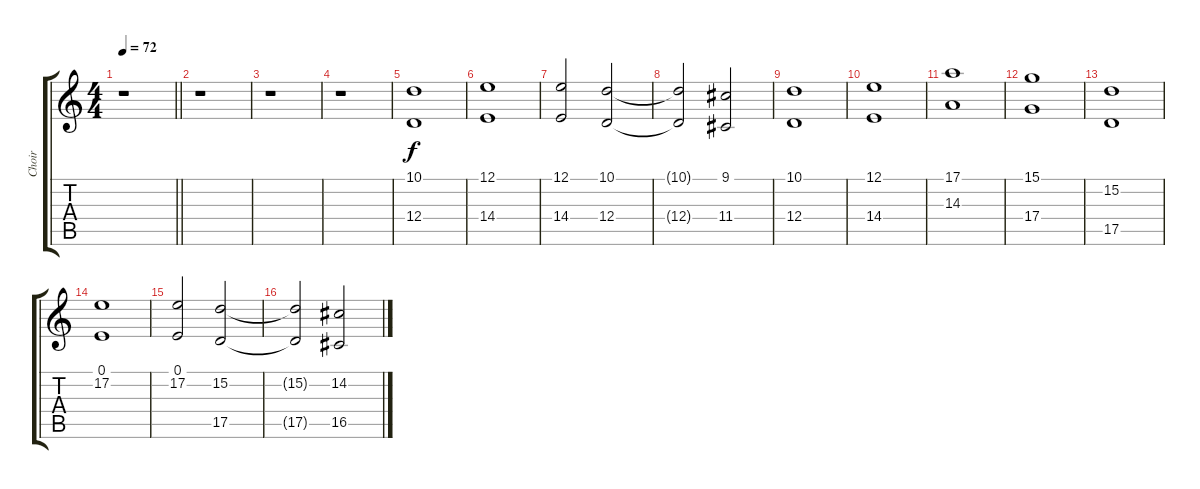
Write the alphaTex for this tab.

\track ("Choir" "Choir") {instrument choiraahs}
\staff {score tabs}
\tuning (E4 B3 G3 D3 A2 E2) {hide}
\ts (4 4)
\tempo 72
\clef g2
\barLineRight lightlight
\ks c
r.1{dy f} |
r.1 |
r.1 |
r.1 |
(10.1 12.4).1 |
(12.1 14.4).1 |
(12.1 14.4).2 (10.1 12.4).2 |
(10.1{t} 12.4{t}).2 (9.1 11.4).2 |
(10.1 12.4).1 |
(12.1 14.4).1 |
(17.1 14.3).1 |
(15.1 17.4).1 |
(15.2 17.5).1 |
(0.1 17.2).1 |
(0.1 17.2).2 (15.2 17.5).2 |
(15.2{t} 17.5{t}).2 (14.2 16.5).2
